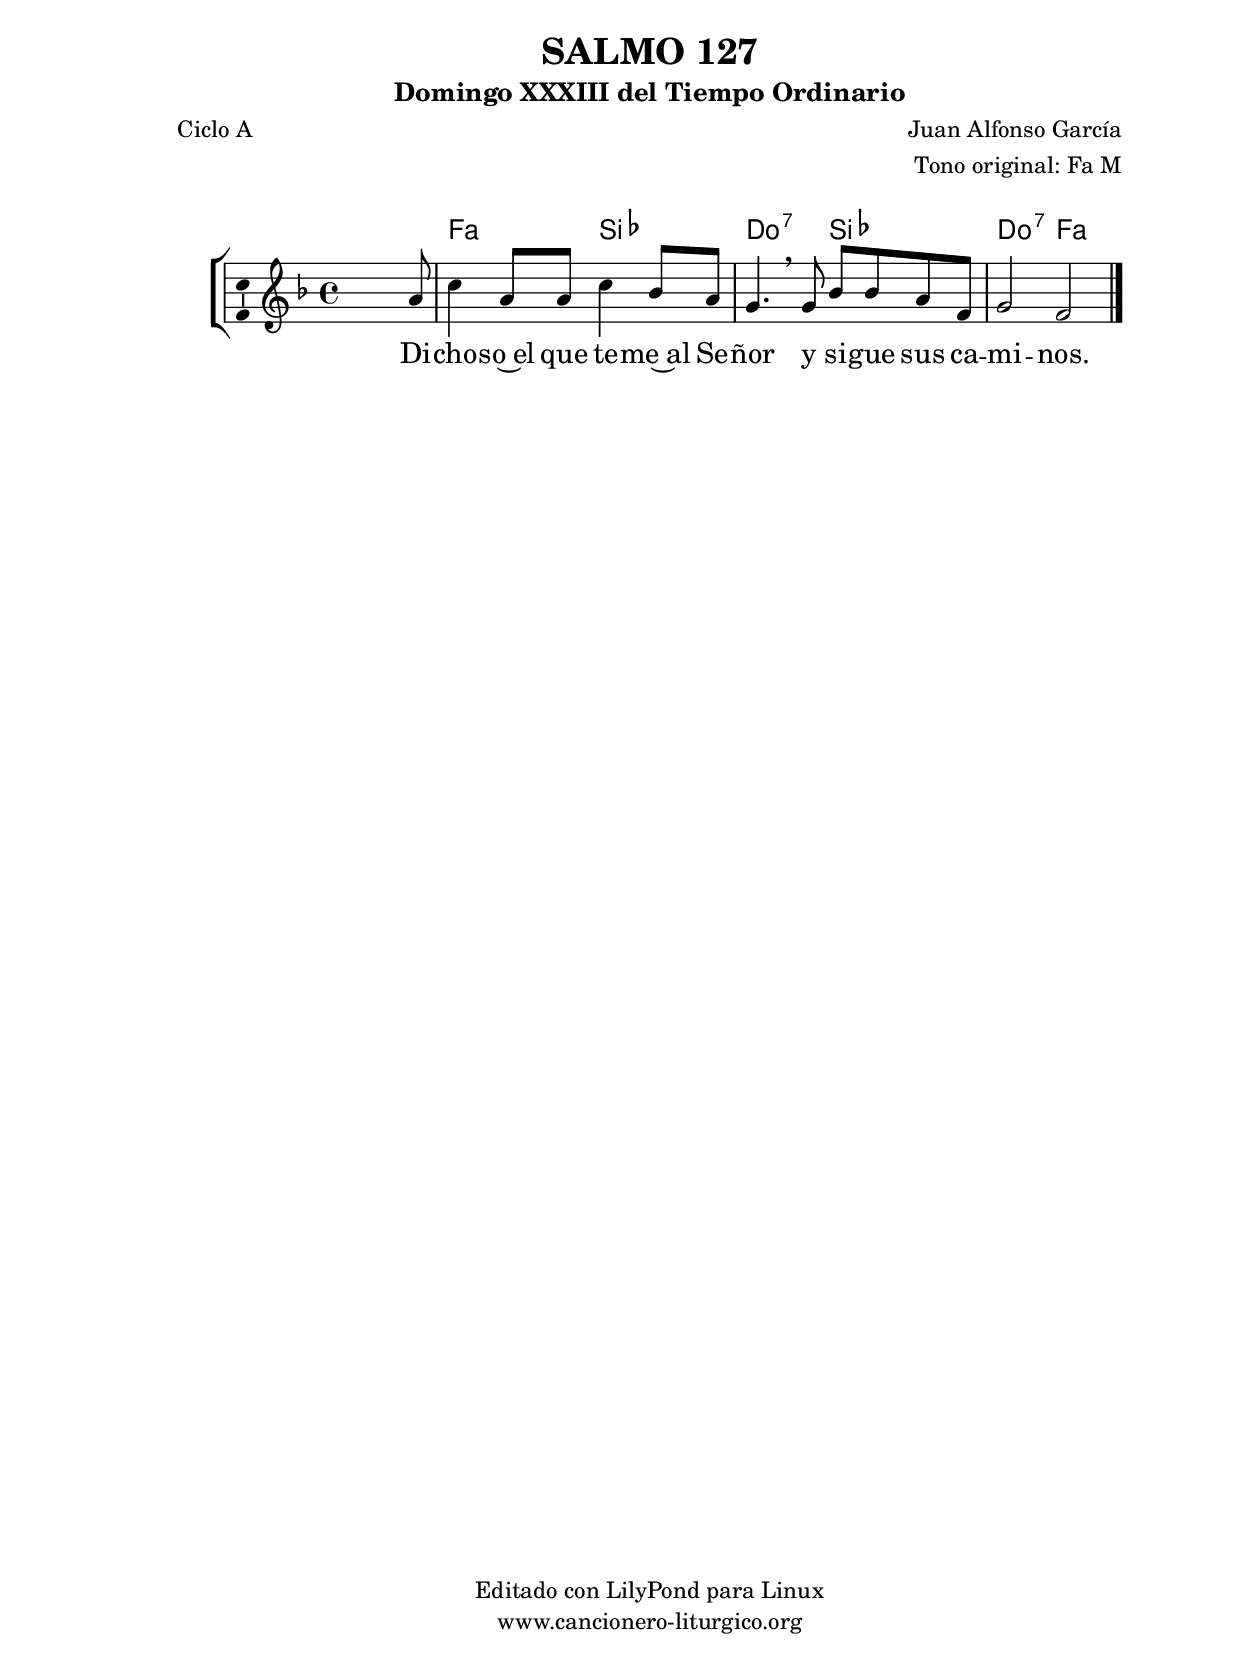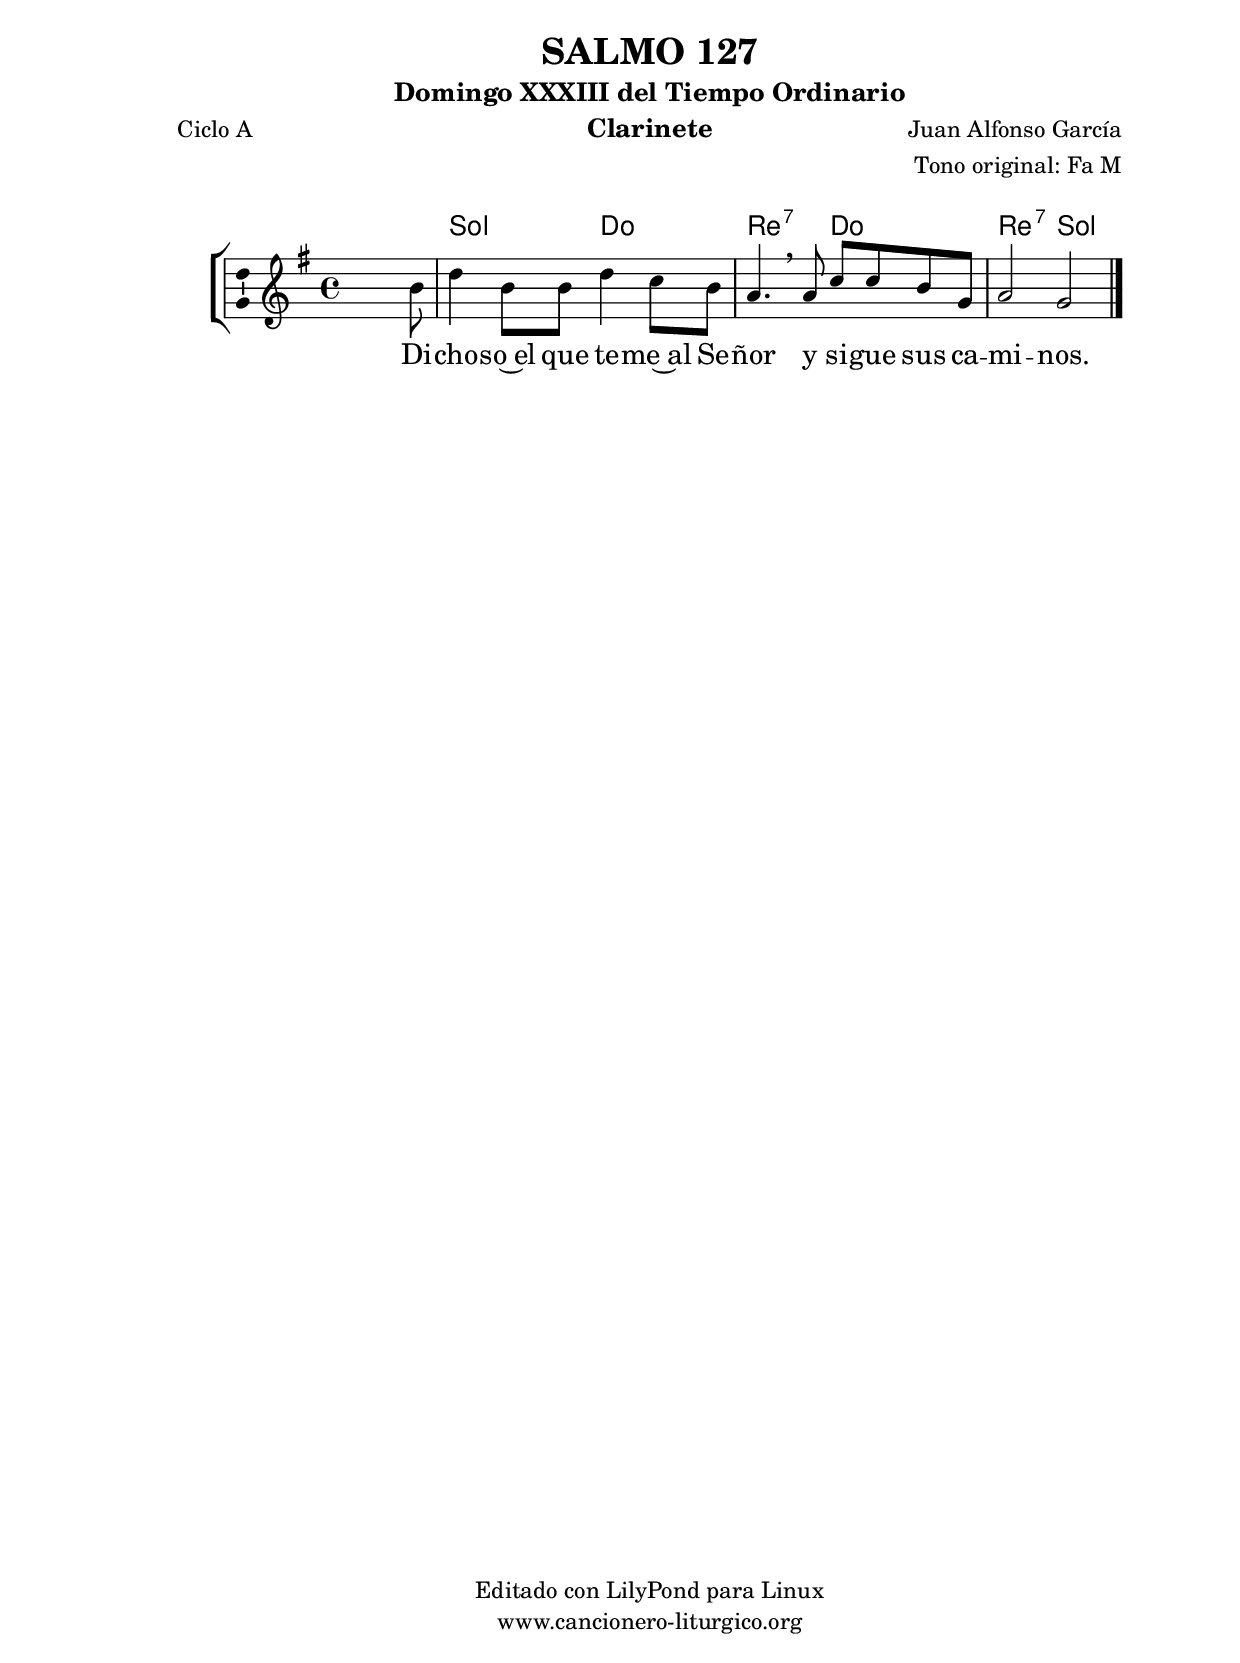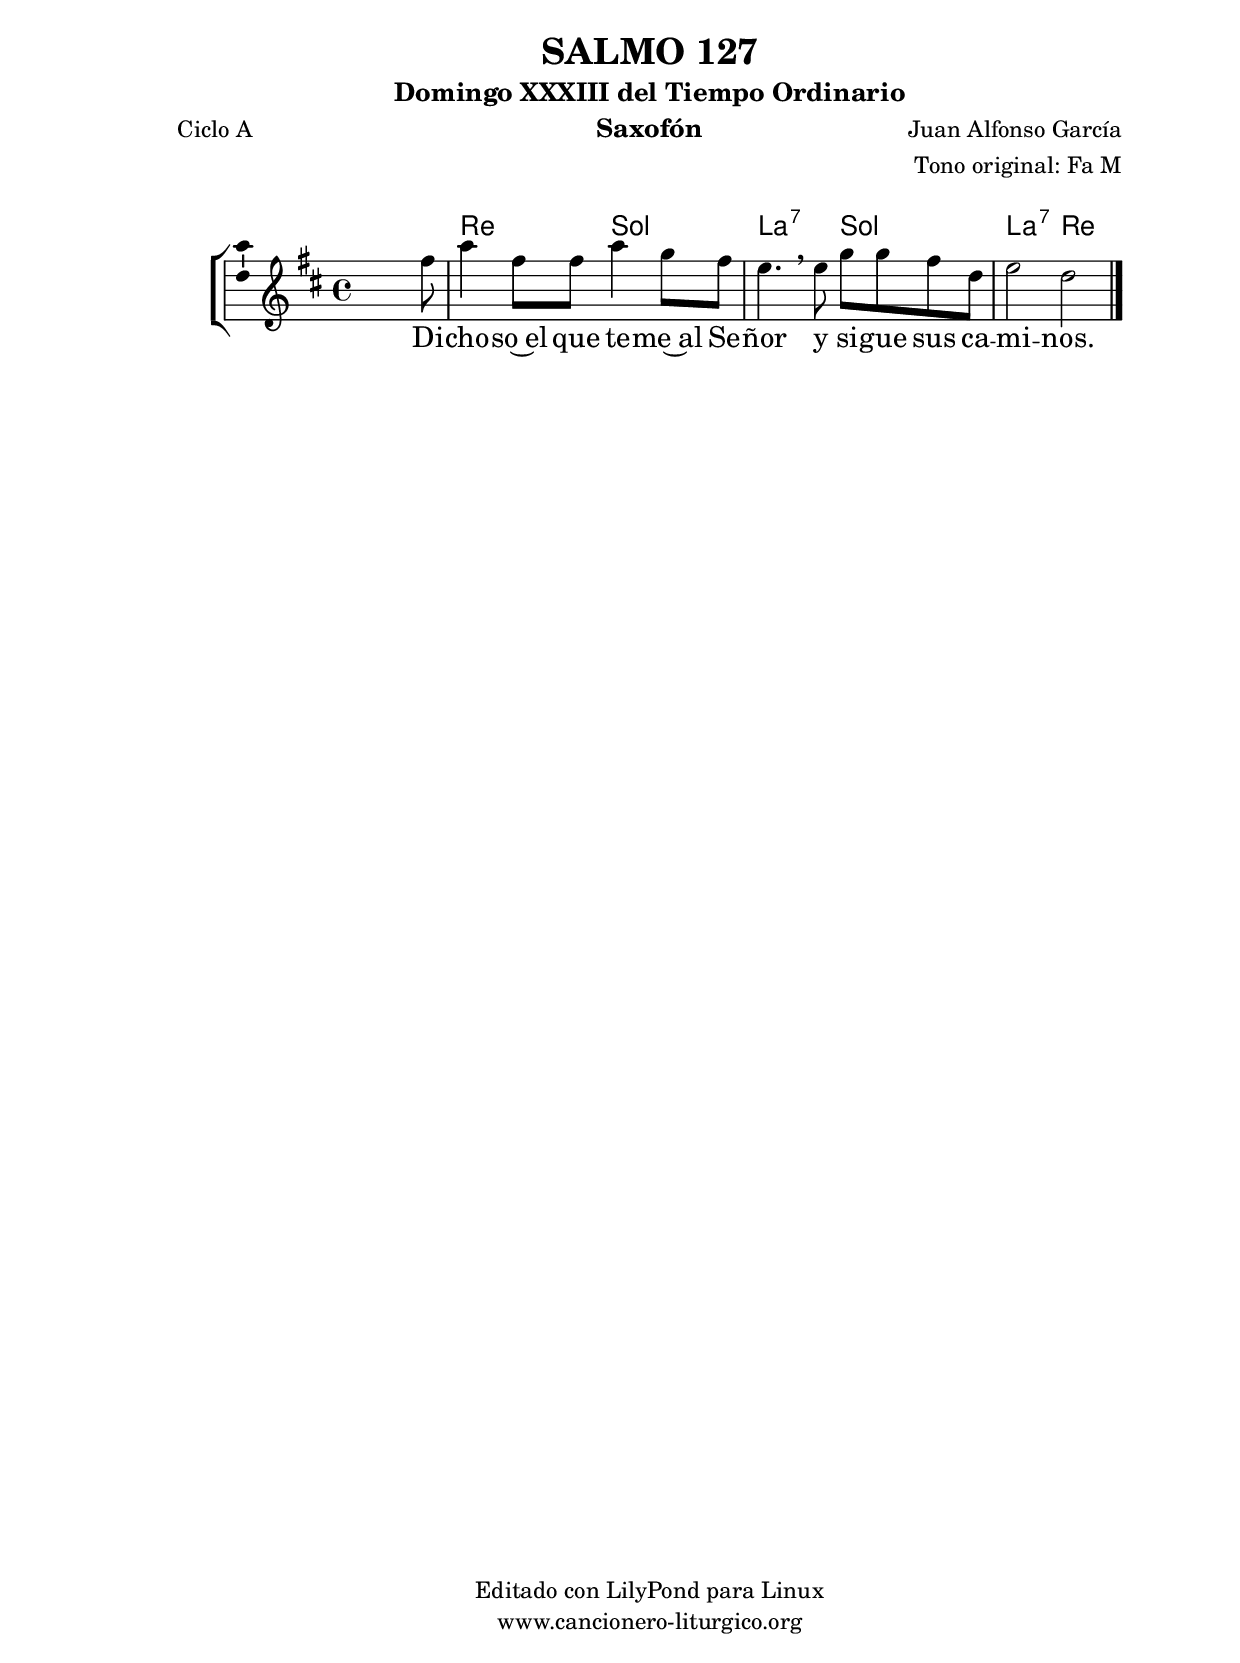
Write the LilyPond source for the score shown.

%
%para convertir .midi en .wav:
%timidity filename.midi -Ow -o finename.wav
%
%
%Para convertir de .wav a .mp3:
%lame -h -m j filename.wav
%
%
%para escuchar el midi:
%timidity nombrefichero.midi
%


%versión de lilypond para la que se ha escrito esta partitura:
\version "2.16.0"

	%Tamaño papel
	#(set-default-paper-size "a4")
	%Tamaño partitura
	#(set-global-staff-size 20)
	%No responde al pulsar sobre una nota
	#(ly:set-option 'point-and-click #f)

%parámetros del encabezamiento:
\header {
	title = "SALMO 127"
	subtitle = "Domingo XXXIII del Tiempo Ordinario"
	composer = "Juan Alfonso García"
	poet = "Ciclo A"
	meter = ""
	arranger = "Tono original: Fa M"
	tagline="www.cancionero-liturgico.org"
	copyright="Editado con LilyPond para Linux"
	tiempo = "Ordinario"
	usos = "Salmo"
	letra = "Dichoso el que teme al Señor y sigue sus caminos."
	}

%parámetros asociados al papel:
\paper  {
	oddHeaderMarkup = \markup {\fill-line { \on-the-fly #not-first-page \fromproperty #'header:title \on-the-fly #not-first-page \fromproperty #'header:composer }}
	evenHeaderMarkup = \markup {\fill-line { \fromproperty #'header:composer \fromproperty #'header:title }}
	#(set-paper-size "a4")
	print-page-number = ##f
	first-page-number = 1
	print-first-page-number = ##f
%	head-separation = 3.0 \cm
	top-margin = 2.0 \cm
	bottom-margin = 0.5\cm
%%%	bottom-margin = -1.0\cm
	left-margin = 3.0 \cm
	line-width = 16.0 \cm 
	indent = 8\mm
	interscoreline = 2.\mm
	between-system-space = 15\mm
%	para que las partituras no llenen la hoja:
	ragged-bottom = ##t
%	idem para la última hoja:
	ragged-last-bottom = ##f
%	para que las partituras llenen el ancho del papel:
	ragged-last = ##f
	after-title-space = 2.5 \cm
%page-count=1
%system-count=8

	%Flexible Vertical Spacing
%	markup-markup-spacing =
%	#'((basic-distance . 15) (minimum-distance . 15) (padding . 3))
	markup-system-spacing =
	#'((basic-distance . 15) (minimum-distance . 15) (padding . 3))
	system-system-spacing =
	#'((basic-distance . 15) (minimum-distance . 15) (padding . 3))
	score-system-spacing =
	#'((basic-distance . 15) (minimum-distance . 15) (padding . 5))
%	top-system-spacing = % header
%	#'((basic-distance . 8) (minimum-distance . 0) (padding . 3))
%	top-markup-spacing =
%	#'((basic-distance . 20) (minimum-distance . 20) (padding . 3))
	last-bottom-spacing = % footer
	#'((basic-distance . 5) (minimum-distance . 5) (padding . 3))
%	score-markup-spacing =
%	#'((basic-distance . 16) (minimum-distance . 13) (padding . 3))

	}


%parámetros que afectan a toda la partitura:
global =  {
	%clave de sol (G):
	\clef G
	%armadura:
%	\transpose f e
	\key f \major
	\tempo 4=100
	\set Score.tempoHideNote = ##t
	}


acordes = {
	\italianChords
	\chordmode {
%	\transpose f e
{

s1
f2 bes c:7 bes c:7 f

	}
	}
}

melodia = 
%	\transpose f e
{
	\relative c''{

\time 4/4

s2 s4 s8 a8
c4 a8 a c4 bes8 a
g4. \breathe g8 bes bes a f
g2 f

	\bar "|."
	}
	}


texto = \lyricmode {
Di -- cho -- so~el que te -- me~al Se -- ñor
y si -- gue sus ca -- mi -- nos.
	}


acordesStaff = \context ChordNames = acordesStaff <<
	\set chordChanges = ##t
	\acordes
	>>


vozStaff = \context Voice = vozStaff
\with {\consists "Ambitus_engraver"}
<<
%	\set Staff.instrumentName = ""
%	\set Staff.shortInstrumentName = ""
%	\set Staff.midiInstrument = #"clarinet"
%	\set Staff.midiInstrument = #"cello"
%	\set Staff.midiInstrument = #"flute"
	\set Staff.midiInstrument = #"electric guitar (jazz)"
%	\set Staff.midiInstrument = #"english horn"
%	\set Staff.midiInstrument = #"violin"
%	\set Staff.midiInstrument = #"glockenspiel"
	\set Staff.midiMinimumVolume = #0.7
	\set Staff.midiMaximumVolume = #0.9
	\global
	\melodia
	>>


textoStaff = \context Lyrics = textoStaff <<
	\lyricsto vozStaff \texto
	>>

\book {
	\score {
		\context ChoirStaff {
			\override StaffGroup.SystemStartBracket #'collapse-height = #1
			\override Score.SystemStartBar #'collapse-height = #1
			<<
			\acordesStaff
			\vozStaff
			\textoStaff
			>>
			}
		\layout {
	    		\context {
				\Lyrics
				\override LyricText #'font-size = #2
				}
	   		 \context {
				\Score
				%fontSize = #3
				\override StaffSymbol #'staff-space = #(magstep +3)
				%\override Beam #'thickness = #0.55
				%\override SpacingSpanner #'spacing-increment = #1.0
				%\override Slur #'height-limit = #1.5
				}
			}
		}
	\score {
		\unfoldRepeats
		\context ChoirStaff {
			<<
			\acordesStaff
			\vozStaff
			>>
			}
		\midi {
	  		\context {
	  			\Score
				tempoWholesPerMinute = #(ly:make-moment 70 4)
				}
			}
		}
	}

%Partitura para clarinete
#(define output-suffix "C")
\book {
	\header{
		instrument = "Clarinete"
		}
	\score {
		\context ChoirStaff {
			\override StaffGroup.SystemStartBracket #'collapse-height = #1
			\override Score.SystemStartBar #'collapse-height = #1
\transpose c d
			<<
			\acordesStaff
			\vozStaff
			\textoStaff
			>>
			}
		\layout {
	    		\context {
				\Lyrics
				\override LyricText #'font-size = #2
				}
	   		 \context {
				\Score
				%fontSize = #3
				\override StaffSymbol #'staff-space = #(magstep +3)
				%\override Beam #'thickness = #0.55
				%\override SpacingSpanner #'spacing-increment = #1.0
				%\override Slur #'height-limit = #1.5
				}
			}
		}
	}

%Partitura para saxofón
#(define output-suffix "S")
\book {
	\header{
		instrument = "Saxofón"
		}
	\score {
		\context ChoirStaff {
			\override StaffGroup.SystemStartBracket #'collapse-height = #1
			\override Score.SystemStartBar #'collapse-height = #1
\transpose c a
			<<
			\acordesStaff
			\vozStaff
			\textoStaff
			>>
			}
		\layout {
	    		\context {
				\Lyrics
				\override LyricText #'font-size = #2
				}
	   		 \context {
				\Score
				%fontSize = #3
				\override StaffSymbol #'staff-space = #(magstep +3)
				%\override Beam #'thickness = #0.55
				%\override SpacingSpanner #'spacing-increment = #1.0
				%\override Slur #'height-limit = #1.5
				}
			}
		}
	}

